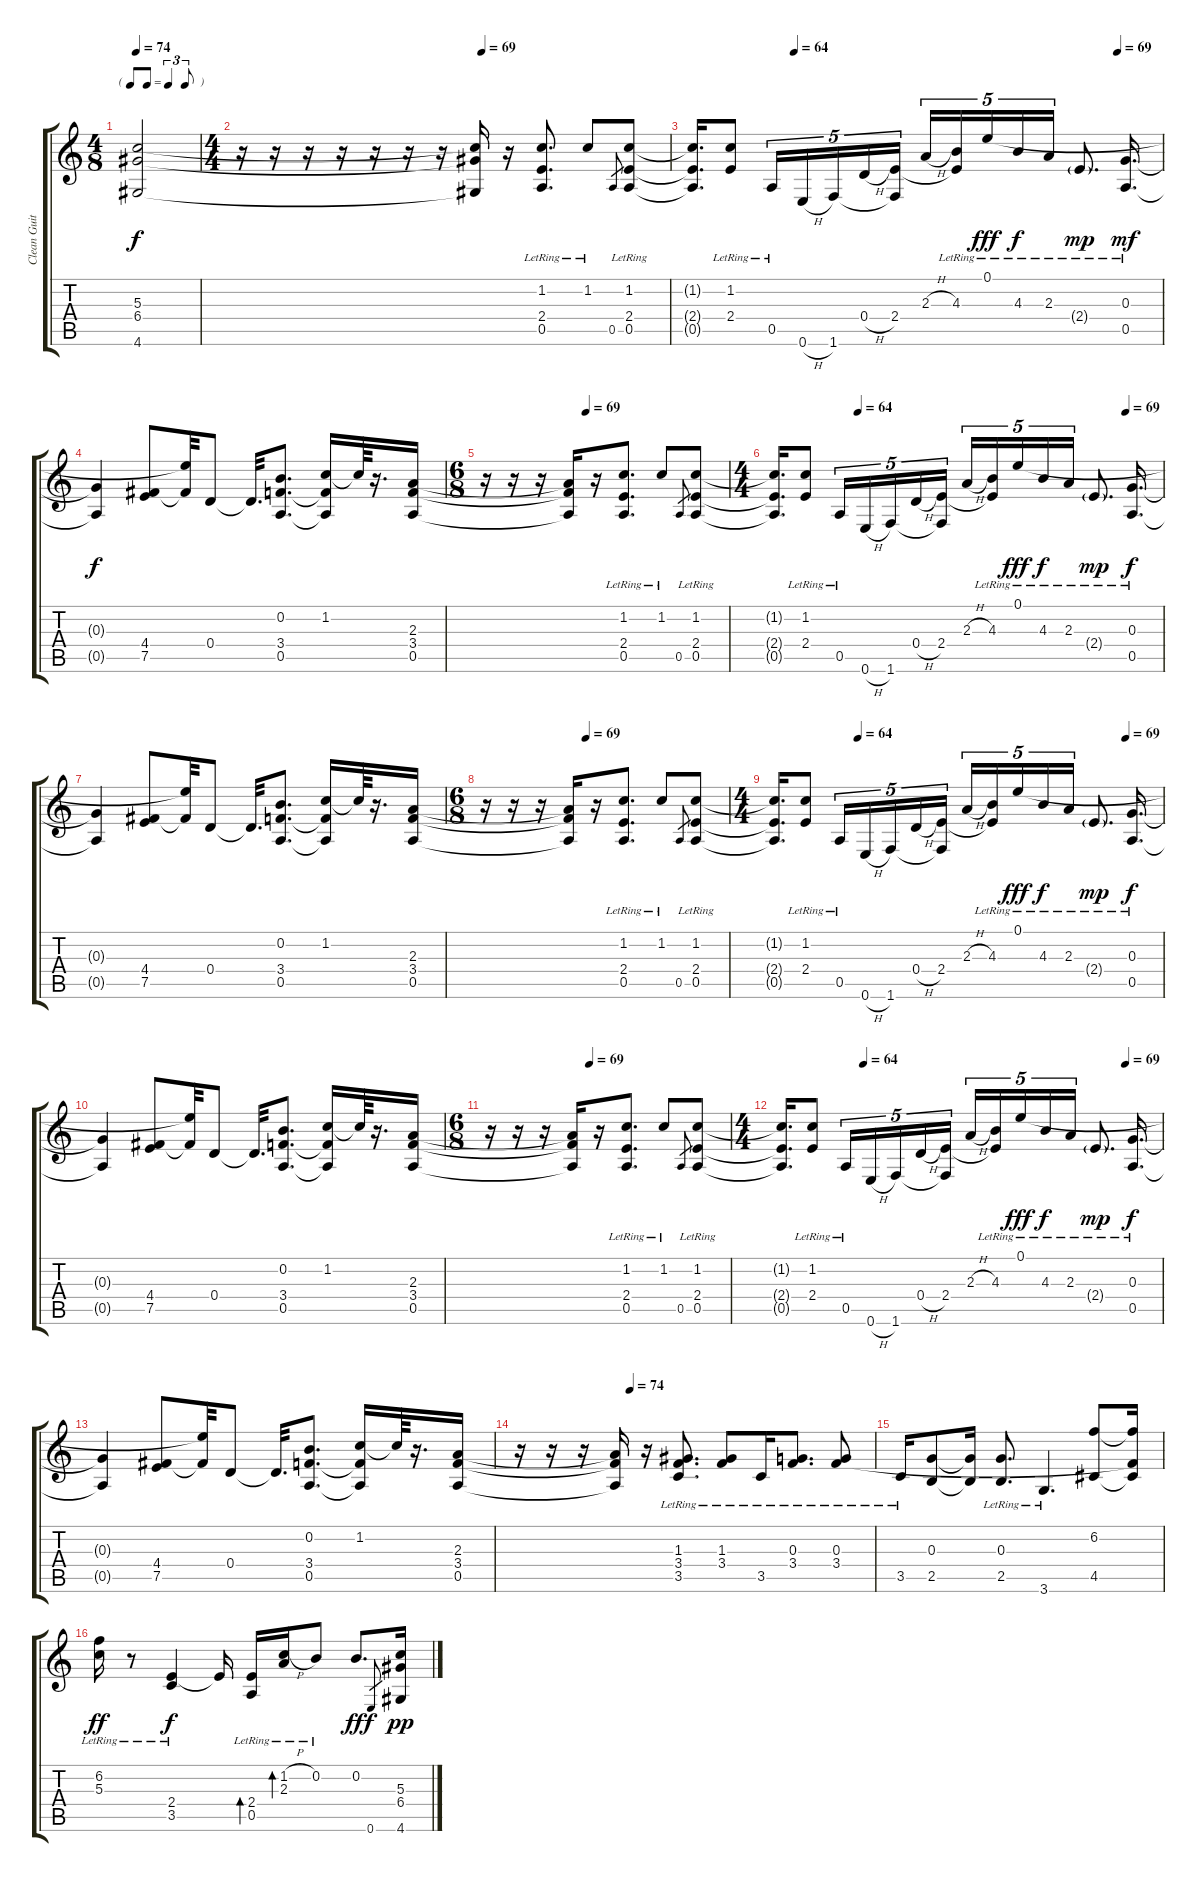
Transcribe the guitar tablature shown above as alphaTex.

\track ("Clean Guitar" "Clean Guit") {instrument electricguitarjazz}
\staff {score tabs}
\tuning (E4 B3 G3 D3 A2 E2) {hide}
\ts (4 8)
\tf triplet8th
\tempo 74
\clef g2
\ks c
(5.3{t} 6.4{t} 4.6{t}).2{dy f} |
\ts (4 4)
\tempo (69 0.5625)
r.16 r.16 r.16 r.16 r.16 r.16 r.16 (5.3{t} 6.4{t} 4.6{t}).16 r.16 (1.2{lr} 2.4{lr} 0.5{lr}).8{d volume 9} 1.2{lr}.8{volume 11} 0.5.8{gr} (1.2{lr} 2.4{lr} 0.5{lr}).8{volume 12} |
\tempo (64 0.21875)
\tempo (69 0.90625)
(1.2{t} 2.4{t} 0.5{t}).16{d} (1.2{lr} 2.4{lr}).8{volume 13} 0.5{lr}.16{tu (5 4) volume 15} 0.6{h}.16{tu (5 4)} 1.6.16{tu (5 4)} 0.4{h}.16{tu (5 4)} (2.4 1.6{t}).16{tu (5 4) beam splitsecondary} 2.3{h}.16{tu (5 4)} (4.3{lr} 2.4{t}).16{tu (5 4)} 0.1{lr}.16{tu (5 4) dy fff} 4.3{lr}.16{tu (5 4) dy f} 2.3{lr}.16{tu (5 4)} 2.4{g lr}.8{d dy mp} (0.3{lr} 0.5{lr}).16{d dy mf volume 16} |
(0.3{t} 0.5{t}).4{dy f} (4.4 7.5).8 (0.1{t} 4.4{t}).32 0.4.8 0.4{t}.32{d} (0.2 3.4 0.5).8{d} (1.2 3.4{t} 0.5{t}).16 1.2{t}.64 r.16{d} (2.3 3.4 0.5).16 |
\ts (6 8)
\tempo (69 0.4166666666666667)
r.16 r.16 r.16 (2.3{t} 3.4{t} 0.5{t}).16 r.16 (1.2{lr} 2.4{lr} 0.5{lr}).8{d} 1.2{lr}.8 0.5.8{gr} (1.2{lr} 2.4{lr} 0.5{lr}).8 |
\ts (4 4)
\tempo (64 0.21875)
\tempo (69 0.90625)
(1.2{t} 2.4{t} 0.5{t}).16{d} (1.2{lr} 2.4{lr}).8 0.5{lr}.16{tu (5 4)} 0.6{h}.16{tu (5 4)} 1.6.16{tu (5 4)} 0.4{h}.16{tu (5 4)} (2.4 1.6{t}).16{tu (5 4) beam splitsecondary} 2.3{h}.16{tu (5 4)} (4.3{lr} 2.4{t}).16{tu (5 4)} 0.1{lr}.16{tu (5 4) dy fff} 4.3{lr}.16{tu (5 4) dy f} 2.3{lr}.16{tu (5 4)} 2.4{g lr}.8{d dy mp} (0.3{lr} 0.5{lr}).16{d dy f} |
(0.3{t} 0.5{t}).4 (4.4 7.5).8 (0.1{t} 4.4{t}).32 0.4.8 0.4{t}.32{d} (0.2 3.4 0.5).8{d} (1.2 3.4{t} 0.5{t}).16 1.2{t}.64 r.16{d} (2.3 3.4 0.5).16 |
\ts (6 8)
\tempo (69 0.4166666666666667)
r.16 r.16 r.16 (2.3{t} 3.4{t} 0.5{t}).16 r.16 (1.2{lr} 2.4{lr} 0.5{lr}).8{d} 1.2{lr}.8 0.5.8{gr} (1.2{lr} 2.4{lr} 0.5{lr}).8 |
\ts (4 4)
\tempo (64 0.21875)
\tempo (69 0.90625)
(1.2{t} 2.4{t} 0.5{t}).16{d} (1.2{lr} 2.4{lr}).8 0.5{lr}.16{tu (5 4)} 0.6{h}.16{tu (5 4)} 1.6.16{tu (5 4)} 0.4{h}.16{tu (5 4)} (2.4 1.6{t}).16{tu (5 4) beam splitsecondary} 2.3{h}.16{tu (5 4)} (4.3{lr} 2.4{t}).16{tu (5 4)} 0.1{lr}.16{tu (5 4) dy fff} 4.3{lr}.16{tu (5 4) dy f} 2.3{lr}.16{tu (5 4)} 2.4{g lr}.8{d dy mp} (0.3{lr} 0.5{lr}).16{d dy f} |
(0.3{t} 0.5{t}).4 (4.4 7.5).8 (0.1{t} 4.4{t}).32 0.4.8 0.4{t}.32{d} (0.2 3.4 0.5).8{d} (1.2 3.4{t} 0.5{t}).16 1.2{t}.64 r.16{d} (2.3 3.4 0.5).16 |
\ts (6 8)
\tempo (69 0.4166666666666667)
r.16 r.16 r.16 (2.3{t} 3.4{t} 0.5{t}).16 r.16 (1.2{lr} 2.4{lr} 0.5{lr}).8{d} 1.2{lr}.8 0.5.8{gr} (1.2{lr} 2.4{lr} 0.5{lr}).8 |
\ts (4 4)
\tempo (64 0.21875)
\tempo (69 0.90625)
(1.2{t} 2.4{t} 0.5{t}).16{d} (1.2{lr} 2.4{lr}).8 0.5{lr}.16{tu (5 4)} 0.6{h}.16{tu (5 4)} 1.6.16{tu (5 4)} 0.4{h}.16{tu (5 4)} (2.4 1.6{t}).16{tu (5 4) beam splitsecondary} 2.3{h}.16{tu (5 4)} (4.3{lr} 2.4{t}).16{tu (5 4)} 0.1{lr}.16{tu (5 4) dy fff} 4.3{lr}.16{tu (5 4) dy f} 2.3{lr}.16{tu (5 4)} 2.4{g lr}.8{d dy mp} (0.3{lr} 0.5{lr}).16{d dy f} |
(0.3{t} 0.5{t}).4 (4.4 7.5).8 (0.1{t} 4.4{t}).32 0.4.8 0.4{t}.32{d} (0.2 3.4 0.5).8{d} (1.2 3.4{t} 0.5{t}).16 1.2{t}.64 r.16{d} (2.3 3.4 0.5).16 |
\tempo (74 0.3125)
r.16 r.16 r.16 (2.3{t} 3.4{t} 0.5{t}).16 r.16 (1.3{lr} 3.4{lr} 3.5{lr}).8{d} (1.3{lr} 3.4{lr}).8 3.5{lr}.16 (0.3{lr} 3.4{lr}).8{d} (0.3{lr} 3.4{lr}).8 |
3.5{lr}.16 (0.3 2.5).8 (0.3{t} 2.5{t}).16 (0.3{lr} 2.5{lr}).8{d} 3.6{lr}.4{d} (6.2 4.5).8 (6.2{t} 3.4{t} 4.5{t}).16 |
(6.2{lr} 5.3{lr}).16{dy ff} r.8 (2.4 3.5{lr}).4{dy f} 2.4{t}.16 (2.4{lr} 0.5{lr}).16{bd 480} (1.2{h} 2.3{lr}).16{bd 480} 0.2{lr}.8 0.2.8{d dy ff} 0.6.8{gr dy f} (5.3 6.4 4.6).16{dy pp}
